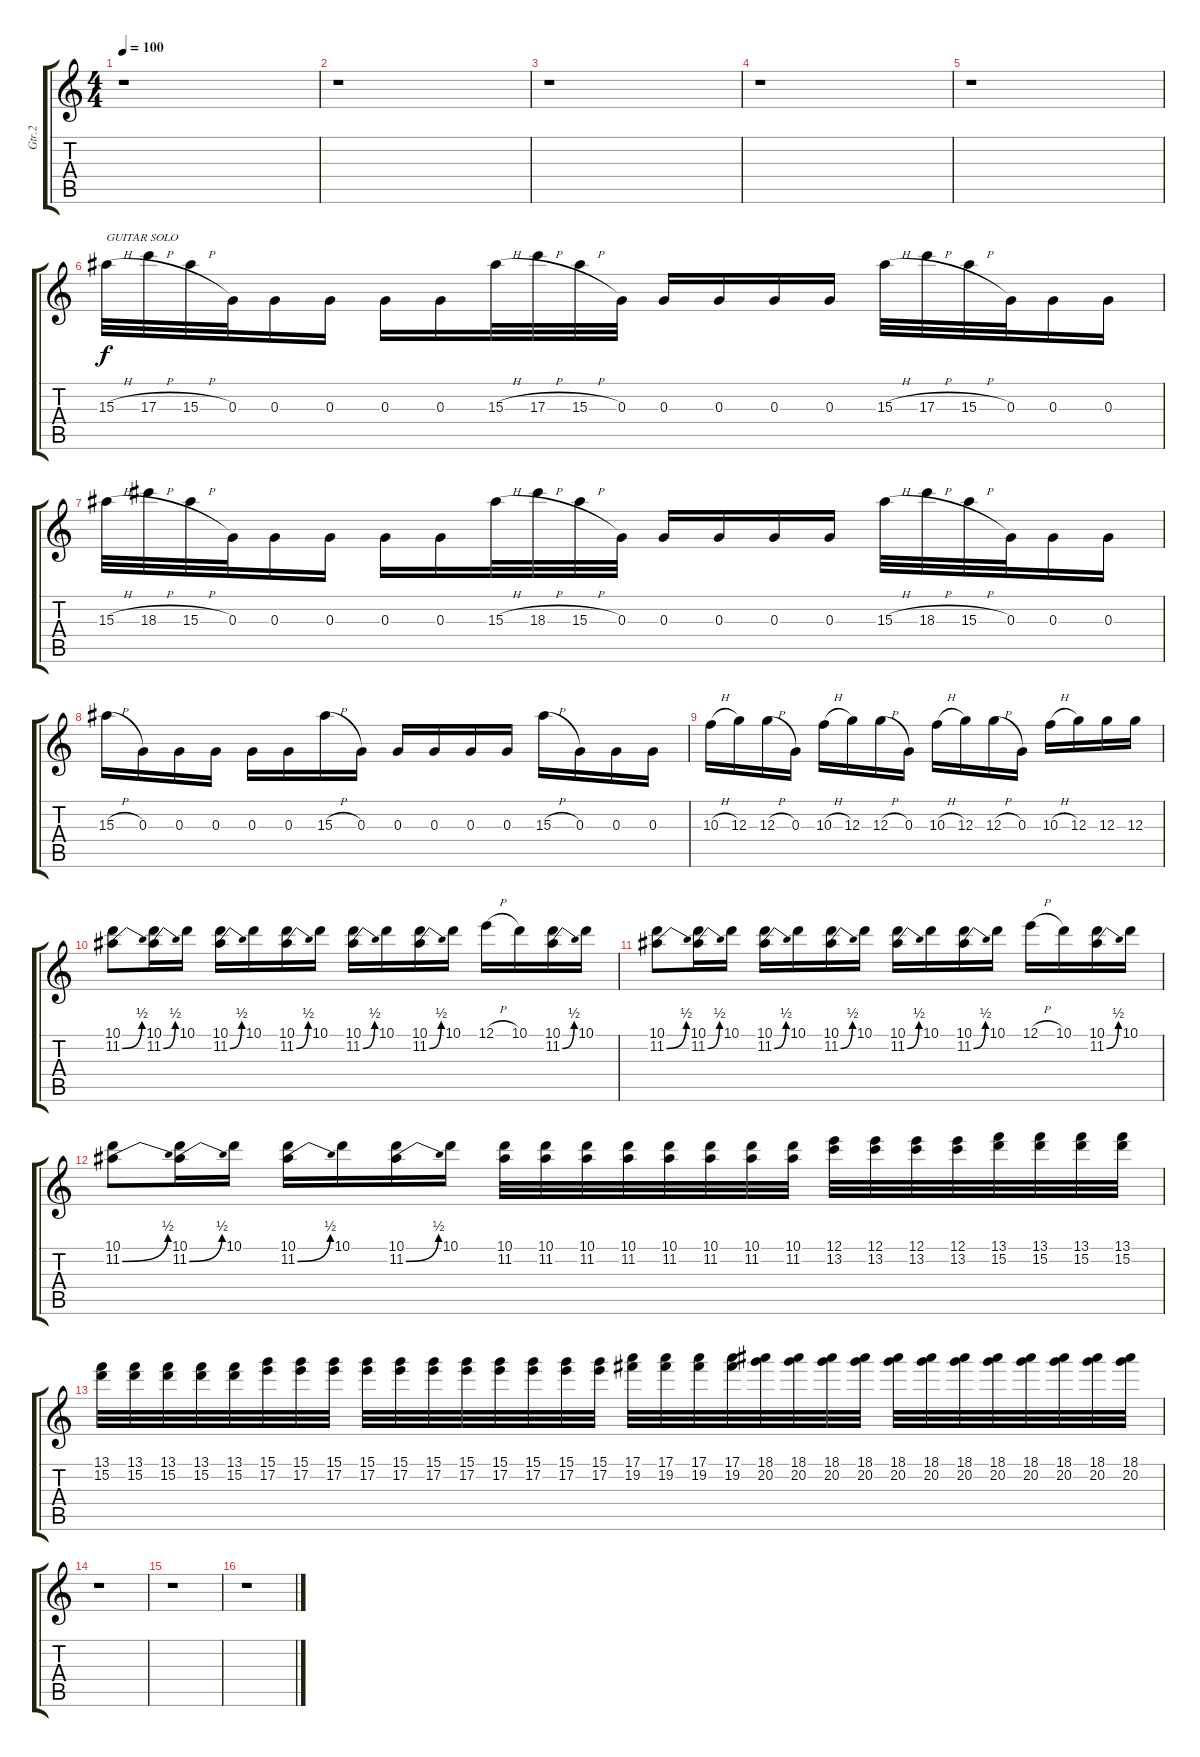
\track ("Gtr.2" "Gtr.2") {instrument distortionguitar}
\staff {score tabs}
\tuning (E4 B3 G3 D3 A2 E2) {hide}
\ts (4 4)
\tempo 100
\clef g2
\ks c
r.1{dy f} |
r.1 |
r.1 |
r.1 |
r.1 |
15.3{h}.32{txt "GUITAR SOLO"} 17.3{h}.32 15.3{h}.32 0.3.32 0.3.16 0.3.16 0.3.16 0.3.16 15.3{h}.32 17.3{h}.32 15.3{h}.32 0.3.32 0.3.16 0.3.16 0.3.16 0.3.16 15.3{h}.32 17.3{h}.32 15.3{h}.32 0.3.32 0.3.16 0.3.16 |
15.3{h}.32 18.3{h}.32 15.3{h}.32 0.3.32 0.3.16 0.3.16 0.3.16 0.3.16 15.3{h}.32 18.3{h}.32 15.3{h}.32 0.3.32 0.3.16 0.3.16 0.3.16 0.3.16 15.3{h}.32 18.3{h}.32 15.3{h}.32 0.3.32 0.3.16 0.3.16 |
15.3{h}.16 0.3.16 0.3.16 0.3.16 0.3.16 0.3.16 15.3{h}.16 0.3.16 0.3.16 0.3.16 0.3.16 0.3.16 15.3{h}.16 0.3.16 0.3.16 0.3.16 |
10.3{h}.16 12.3.16 12.3{h}.16 0.3.16 10.3{h}.16 12.3.16 12.3{h}.16 0.3.16 10.3{h}.16 12.3.16 12.3{h}.16 0.3.16 10.3{h}.16 12.3.16 12.3.16 12.3.16 |
(10.1 11.2{be (bend 0 0 60 2)}).8 (10.1 11.2{be (bend 0 0 60 2)}).16 10.1.16 (10.1 11.2{be (bend 0 0 60 2)}).16 10.1.16 (10.1 11.2{be (bend 0 0 60 2)}).16 10.1.16 (10.1 11.2{be (bend 0 0 60 2)}).16 10.1.16 (10.1 11.2{be (bend 0 0 60 2)}).16 10.1.16 12.1{h}.16 10.1.16 (10.1 11.2{be (bend 0 0 60 2)}).16 10.1.16 |
(10.1 11.2{be (bend 0 0 60 2)}).8 (10.1 11.2{be (bend 0 0 60 2)}).16 10.1.16 (10.1 11.2{be (bend 0 0 60 2)}).16 10.1.16 (10.1 11.2{be (bend 0 0 60 2)}).16 10.1.16 (10.1 11.2{be (bend 0 0 60 2)}).16 10.1.16 (10.1 11.2{be (bend 0 0 60 2)}).16 10.1.16 12.1{h}.16 10.1.16 (10.1 11.2{be (bend 0 0 60 2)}).16 10.1.16 |
(10.1 11.2{be (bend 0 0 60 2)}).8 (10.1 11.2{be (bend 0 0 60 2)}).16 10.1.16 (10.1 11.2{be (bend 0 0 60 2)}).16 10.1.16 (10.1 11.2{be (bend 0 0 60 2)}).16 10.1.16 (10.1 11.2).32 (10.1 11.2).32 (10.1 11.2).32 (10.1 11.2).32 (10.1 11.2).32 (10.1 11.2).32 (10.1 11.2).32 (10.1 11.2).32 (12.1 13.2).32 (12.1 13.2).32 (12.1 13.2).32 (12.1 13.2).32 (13.1 15.2).32 (13.1 15.2).32 (13.1 15.2).32 (13.1 15.2).32 |
(13.1 15.2).32 (13.1 15.2).32 (13.1 15.2).32 (13.1 15.2).32 (13.1 15.2).32 (15.1 17.2).32 (15.1 17.2).32 (15.1 17.2).32 (15.1 17.2).32 (15.1 17.2).32 (15.1 17.2).32 (15.1 17.2).32 (15.1 17.2).32 (15.1 17.2).32 (15.1 17.2).32 (15.1 17.2).32 (17.1 19.2).32 (17.1 19.2).32 (17.1 19.2).32 (17.1 19.2).32 (18.1 20.2).32 (18.1 20.2).32 (18.1 20.2).32 (18.1 20.2).32 (18.1 20.2).32 (18.1 20.2).32 (18.1 20.2).32 (18.1 20.2).32 (18.1 20.2).32 (18.1 20.2).32 (18.1 20.2).32 (18.1 20.2).32 |
r.1 |
r.1 |
r.1
